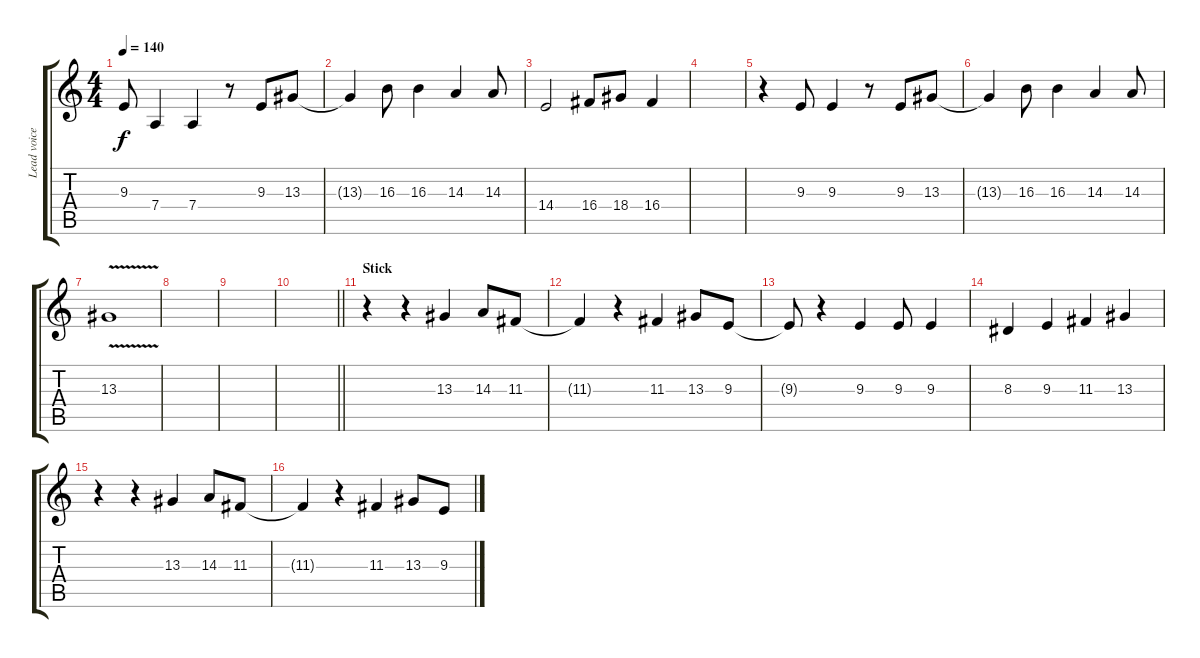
\track ("Lead voice" "Lead voice") {instrument flute}
\staff {score tabs}
\tuning (E4 B3 G3 D3 A2 E2) {hide}
\ts (4 4)
\tempo 140
\clef g2
\ks c
9.3{t}.8{dy f} 7.4.4 7.4.4 r.8 9.3.8 13.3.8 |
13.3{t}.4 16.3.8 16.3.4 14.3.4 14.3.8 |
14.4.2 16.4.8 18.4.8 16.4.4 |
|
r.4 9.3.8 9.3.4 r.8 9.3.8 13.3.8 |
13.3{t}.4 16.3.8 16.3.4 14.3.4 14.3.8 |
13.3{v}.1 |
|
|
\barLineRight lightlight
|
\section ("" "Stick")
r.4 r.4 13.3.4 14.3.8 11.3.8 |
11.3{t}.4 r.4 11.3.4 13.3.8 9.3.8 |
9.3{t}.8 r.4 9.3.4 9.3.8 9.3.4 |
8.3.4 9.3.4 11.3.4 13.3.4 |
r.4 r.4 13.3.4 14.3.8 11.3.8 |
11.3{t}.4 r.4 11.3.4 13.3.8 9.3.8
